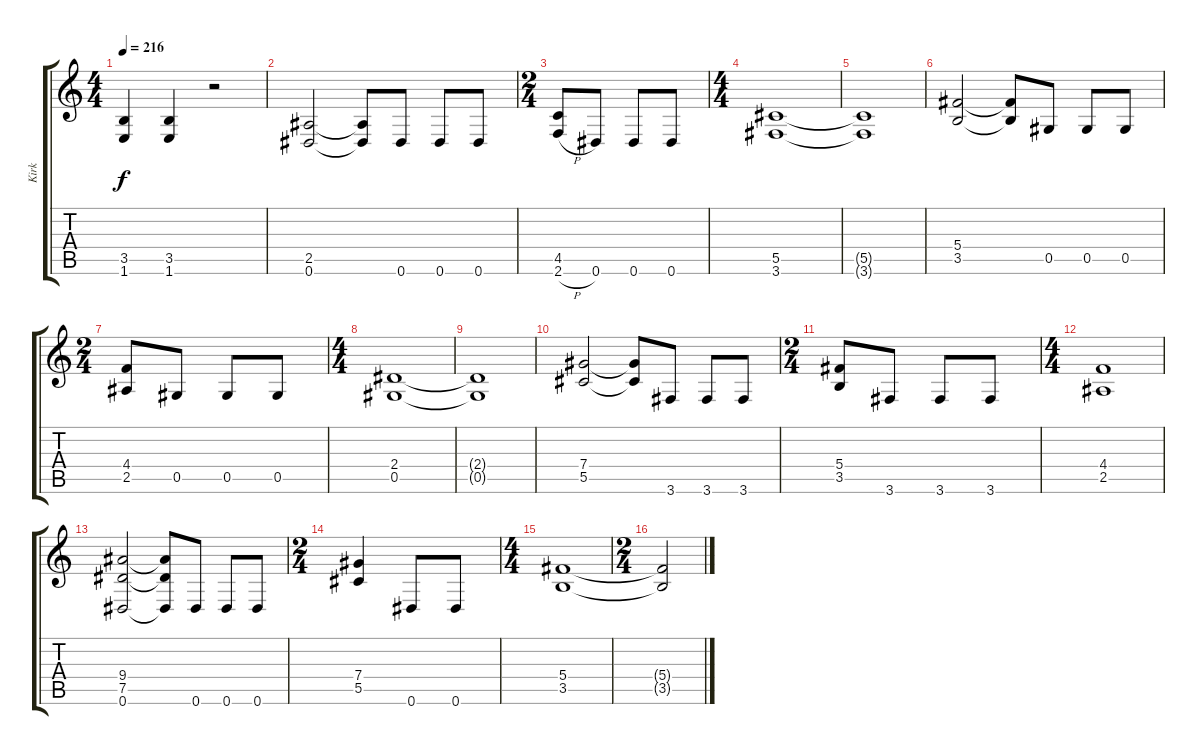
\track ("Kirk" "Kirk") {instrument distortionguitar}
\staff {score tabs}
\tuning (Eb4 Bb3 Gb3 Db3 Ab2 Eb2) {hide}
\ts (4 4)
\tempo 216
\clef g2
\ks c
(3.5 1.6).4{dy f} (3.5 1.6).4 r.2 |
(2.5 0.6).2 (2.5{t} 0.6{t}).8 0.6.8 0.6.8 0.6.8 |
\ts (2 4)
(4.5 2.6{h}).8 0.6.8 0.6.8 0.6.8 |
\ts (4 4)
(5.5 3.6).1 |
(5.5{t} 3.6{t}).1 |
(5.4 3.5).2 (5.4{t} 3.5{t}).8 0.5.8 0.5.8 0.5.8 |
\ts (2 4)
(4.4 2.5).8 0.5.8 0.5.8 0.5.8 |
\ts (4 4)
(2.4 0.5).1 |
(2.4{t} 0.5{t}).1 |
(7.4 5.5).2 (7.4{t} 5.5{t}).8 3.6.8 3.6.8 3.6.8 |
\ts (2 4)
(5.4 3.5).8 3.6.8 3.6.8 3.6.8 |
\ts (4 4)
(4.4 2.5).1 |
(9.4 7.5 0.6).2 (9.4{t} 7.5{t} 0.6{t}).8 0.6.8 0.6.8 0.6.8 |
\ts (2 4)
(7.4 5.5).4 0.6.8 0.6.8 |
\ts (4 4)
(5.4 3.5).1 |
\ts (2 4)
(5.4{t} 3.5{t}).2
